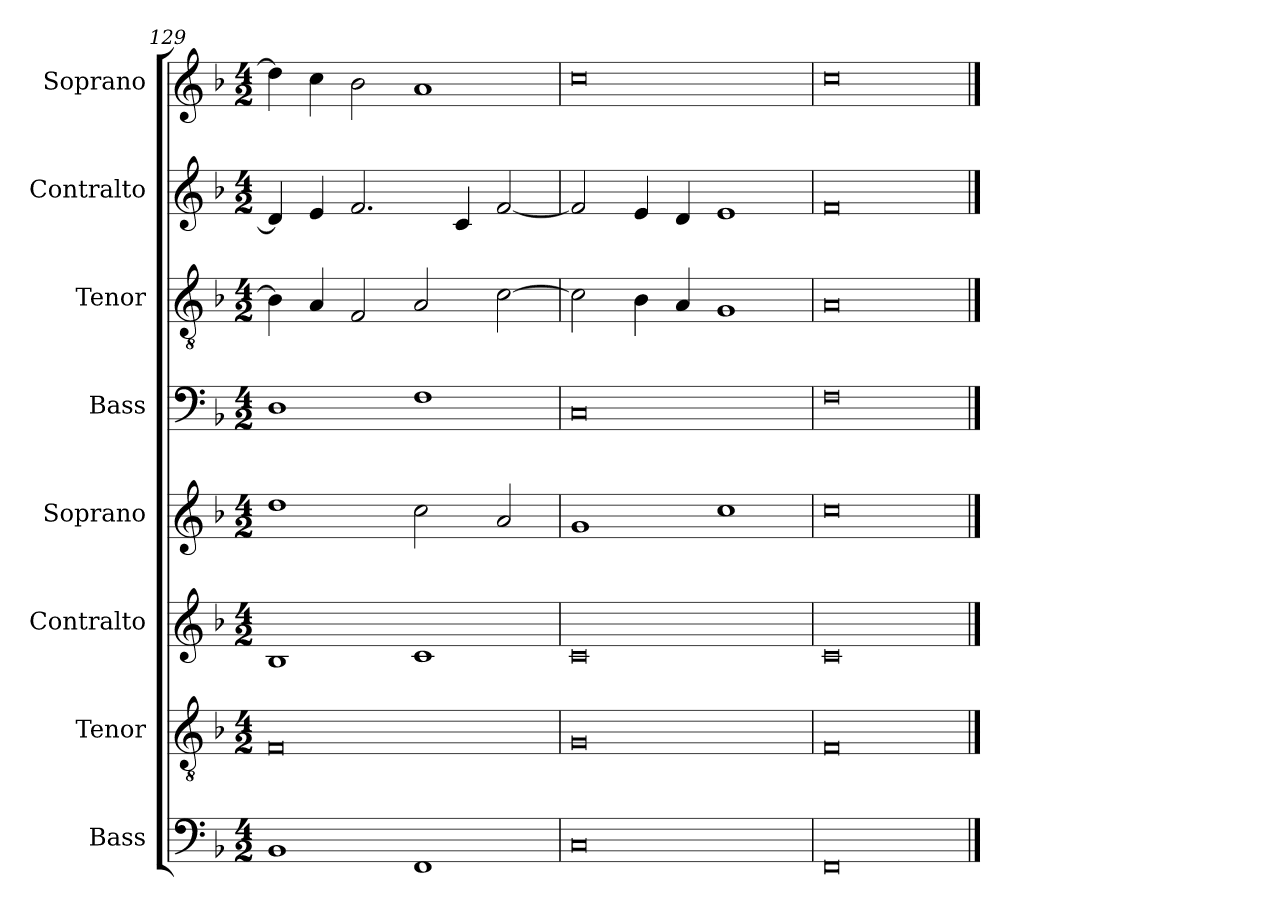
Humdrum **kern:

**kern	**kern	**kern	**kern	**kern	**kern	**kern	**kern
*part8	*part7	*part6	*part5	*part4	*part3	*part2	*part1
*staff8	*staff7	*staff6	*staff5	*staff4	*staff3	*staff2	*staff1
*I"Bass	*I"Tenor	*I"Contralto	*I"Soprano	*I"Bass	*I"Tenor	*I"Contralto	*I"Soprano
*I'B	*I'T	*	*I'S	*I'B	*I'T	*	*I'S
*clefF4	*clefGv2	*clefG2	*clefG2	*clefF4	*clefGv2	*clefG2	*clefG2
*k[b-]	*k[b-]	*k[b-]	*k[b-]	*k[b-]	*k[b-]	*k[b-]	*k[b-]
*F:ion	*F:ion	*F:ion	*F:ion	*F:ion	*F:ion	*F:ion	*F:ion
*M4/2	*M4/2	*M4/2	*M4/2	*M4/2	*M4/2	*M4/2	*M4/2
=129	=129	=129	=129	=129	=129	=129	=129
1BB-	0F	1B-	1dd	1D	4B-]	4d]	4dd]
.	.	.	.	.	4A	4e	4cc
.	.	.	.	.	2F	2.f	2b-
1FF	.	1c	2cc	1F	2A	.	1a
.	.	.	.	.	.	4c	.
.	.	.	2a	.	[2c	[2f	.
=130	=130	=130	=130	=130	=130	=130	=130
0C	0G	0c	1g	0C	2c]	2f]	0cc
.	.	.	.	.	4B-	4e	.
.	.	.	.	.	4A	4d	.
.	.	.	1cc	.	1G	1e	.
=131	=131	=131	=131	=131	=131	=131	=131
0FF	0F	0c	0cc	0F	0A	0f	0cc
==	==	==	==	==	==	==	==
*-	*-	*-	*-	*-	*-	*-	*-
